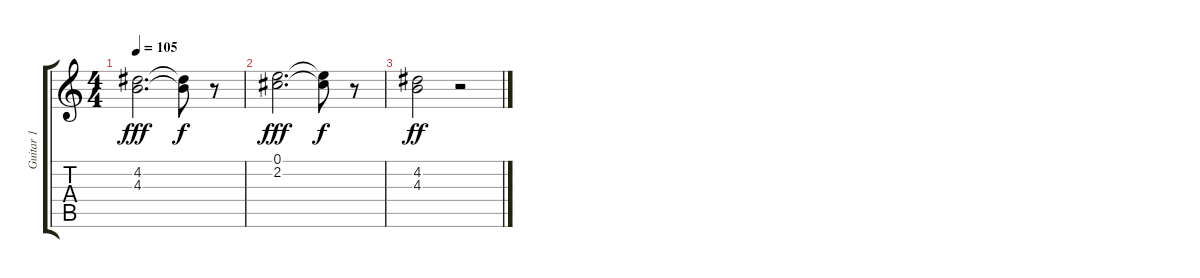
\track ("Guitar 1" "Guitar 1") {instrument acousticguitarsteel}
\staff {score tabs}
\tuning (E4 B3 G3 D3 A2 E2) {hide}
\ts (4 4)
\tempo 105
\clef g2
\ks c
(4.2 4.3).2{d dy fff} (4.2{t} 4.3{t}).8{dy f} r.8 |
(0.1 2.2).2{d dy fff} (0.1{t} 2.2{t}).8{dy f} r.8 |
(4.2 4.3).2{dy ff} r.2
